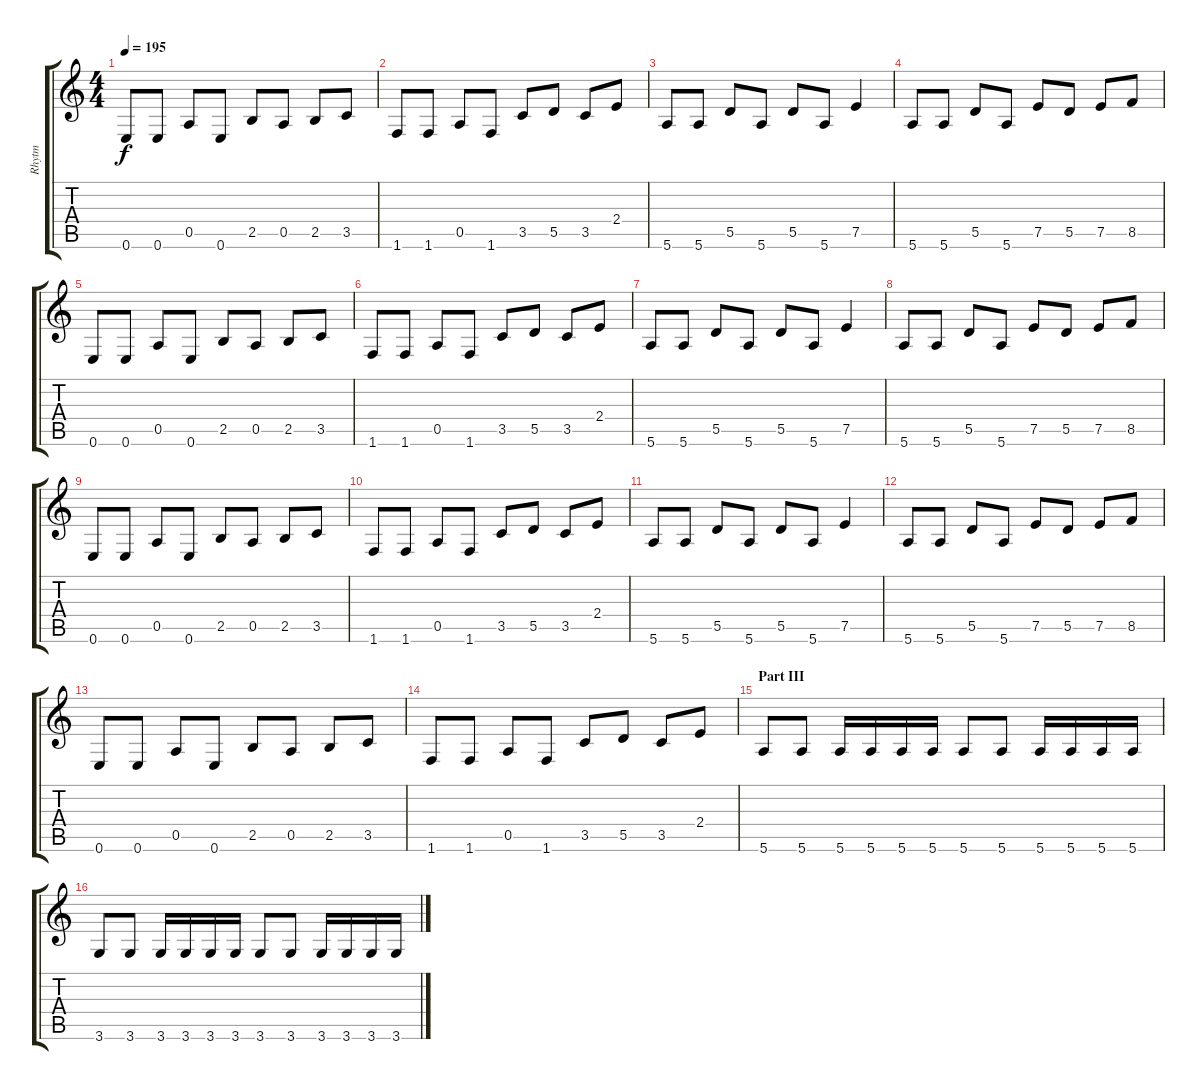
\track ("Rhytm" "Rhytm") {instrument distortionguitar}
\staff {score tabs}
\tuning (E4 B3 G3 D3 A2 E2) {hide}
\ts (4 4)
\tempo 195
\clef g2
\ks c
0.6.8{dy f} 0.6.8 0.5.8 0.6.8 2.5.8 0.5.8 2.5.8 3.5.8 |
1.6.8 1.6.8 0.5.8 1.6.8 3.5.8 5.5.8 3.5.8 2.4.8 |
5.6.8 5.6.8 5.5.8 5.6.8 5.5.8 5.6.8 7.5.4 |
5.6.8 5.6.8 5.5.8 5.6.8 7.5.8 5.5.8 7.5.8 8.5.8 |
0.6.8 0.6.8 0.5.8 0.6.8 2.5.8 0.5.8 2.5.8 3.5.8 |
1.6.8 1.6.8 0.5.8 1.6.8 3.5.8 5.5.8 3.5.8 2.4.8 |
5.6.8 5.6.8 5.5.8 5.6.8 5.5.8 5.6.8 7.5.4 |
5.6.8 5.6.8 5.5.8 5.6.8 7.5.8 5.5.8 7.5.8 8.5.8 |
0.6.8 0.6.8 0.5.8 0.6.8 2.5.8 0.5.8 2.5.8 3.5.8 |
1.6.8 1.6.8 0.5.8 1.6.8 3.5.8 5.5.8 3.5.8 2.4.8 |
5.6.8 5.6.8 5.5.8 5.6.8 5.5.8 5.6.8 7.5.4 |
5.6.8 5.6.8 5.5.8 5.6.8 7.5.8 5.5.8 7.5.8 8.5.8 |
0.6.8 0.6.8 0.5.8 0.6.8 2.5.8 0.5.8 2.5.8 3.5.8 |
1.6.8 1.6.8 0.5.8 1.6.8 3.5.8 5.5.8 3.5.8 2.4.8 |
\section ("" "Part III")
5.6.8 5.6.8 5.6.16 5.6.16 5.6.16 5.6.16 5.6.8 5.6.8 5.6.16 5.6.16 5.6.16 5.6.16 |
3.6.8 3.6.8 3.6.16 3.6.16 3.6.16 3.6.16 3.6.8 3.6.8 3.6.16 3.6.16 3.6.16 3.6.16
